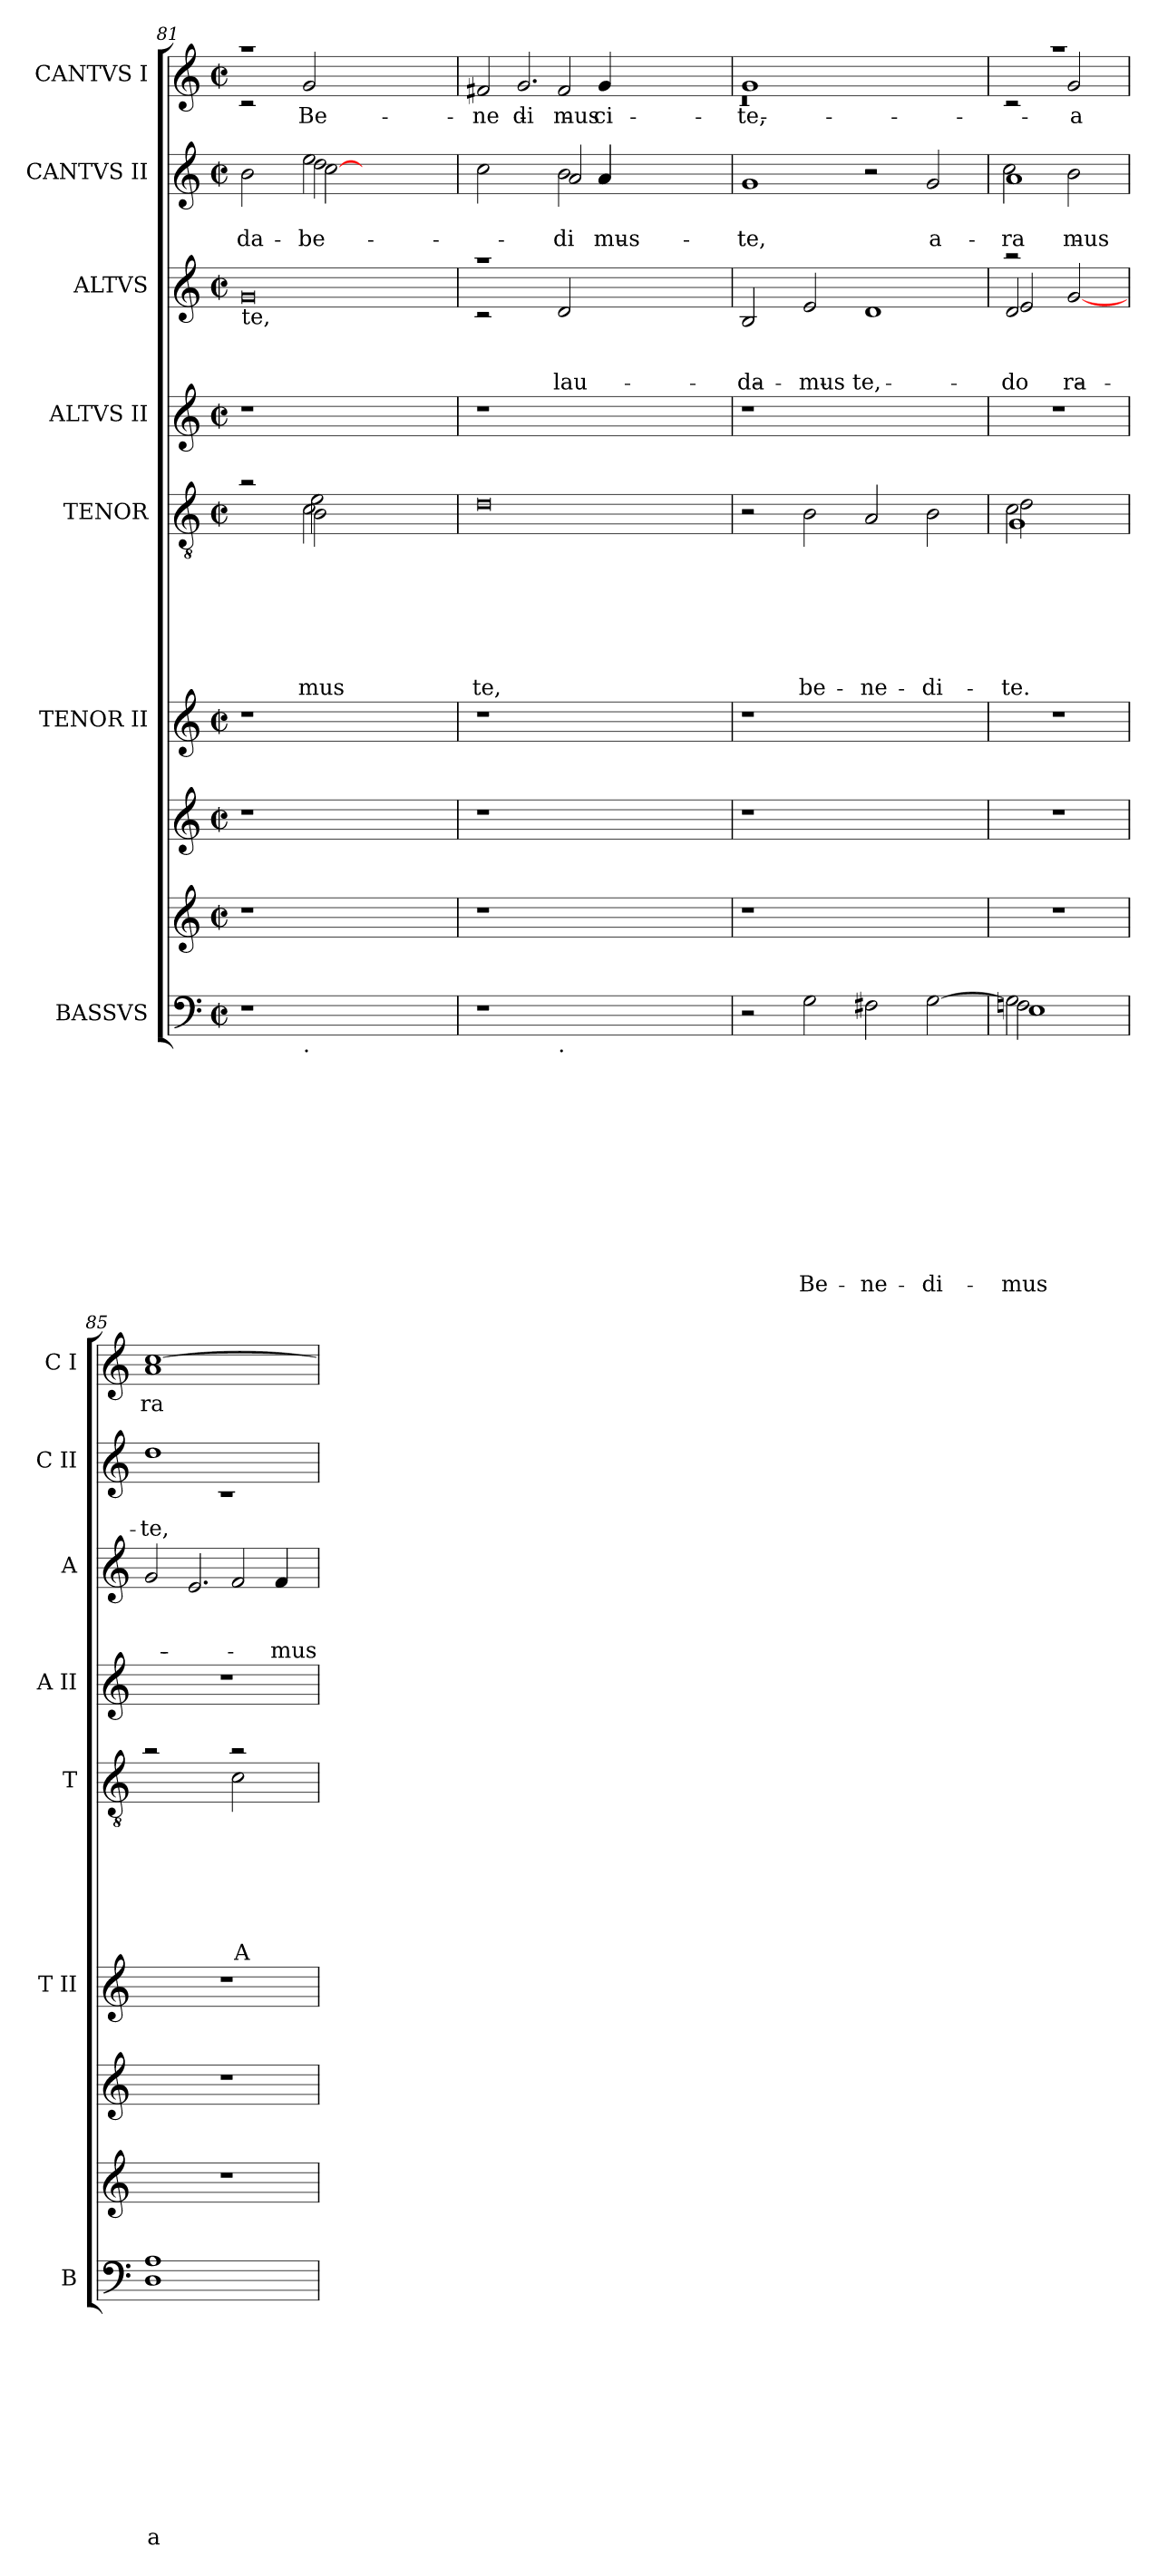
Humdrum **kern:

**kern	**text	**text	**text	**text	**text	**text	**text	**text	**text	**text	**text	**kern	**kern	**kern	**kern	**text	**text	**text	**text	**text	**text	**text	**kern	**kern	**text	**text	**text	**kern	**text	**text	**kern	**text
*part9	*part9	*part9	*part9	*part9	*part9	*part9	*part9	*part9	*part9	*part9	*part9	*part8	*part7	*part6	*part5	*part5	*part5	*part5	*part5	*part5	*part5	*part5	*part4	*part3	*part3	*part3	*part3	*part2	*part2	*part2	*part1	*part1
*staff9	*staff9	*staff9	*staff9	*staff9	*staff9	*staff9	*staff9	*staff9	*staff9	*staff9	*staff9	*staff8	*staff7	*staff6	*staff5	*staff5	*staff5	*staff5	*staff5	*staff5	*staff5	*staff5	*staff4	*staff3	*staff3	*staff3	*staff3	*staff2	*staff2	*staff2	*staff1	*staff1
*I"BASSVS	*	*	*	*	*	*	*	*	*	*	*	*	*	*I"TENOR II	*I"TENOR	*	*	*	*	*	*	*	*I"ALTVS II	*I"ALTVS	*	*	*	*I"CANTVS II	*	*	*I"CANTVS I	*
*I'B	*	*	*	*	*	*	*	*	*	*	*	*	*	*I'T II	*I'T	*	*	*	*	*	*	*	*I'A II	*I'A	*	*	*	*I'C II	*	*	*I'C I	*
!!LO:LB:g=z
*clefF4	*	*	*	*	*	*	*	*	*	*	*	*clefG2	*clefG2	*clefG2	*clefGv2	*	*	*	*	*	*	*	*clefG2	*clefG2	*	*	*	*clefG2	*	*	*clefG2	*
*k[]	*	*	*	*	*	*	*	*	*	*	*	*k[]	*k[]	*k[]	*k[]	*	*	*	*	*	*	*	*k[]	*k[]	*	*	*	*k[]	*	*	*k[]	*
*C:	*	*	*	*	*	*	*	*	*	*	*	*C:	*C:	*C:	*C:	*	*	*	*	*	*	*	*C:	*C:	*	*	*	*C:	*	*	*C:	*
*M2/2	*	*	*	*	*	*	*	*	*	*	*	*M2/2	*M2/2	*M2/2	*M2/2	*	*	*	*	*	*	*	*M2/2	*M2/2	*	*	*	*M2/2	*	*	*M2/2	*
*met(c|)	*	*	*	*	*	*	*	*	*	*	*	*met(c|)	*met(c|)	*met(c|)	*met(c|)	*	*	*	*	*	*	*	*met(c|)	*met(c|)	*	*	*	*met(c|)	*	*	*met(c|)	*
=81	=81	=81	=81	=81	=81	=81	=81	=81	=81	=81	=81	=81	=81	=81	=81	=81	=81	=81	=81	=81	=81	=81	=81	=81	=81	=81	=81	=81	=81	=81	=81	=81
*	*	*	*	*	*	*	*	*	*	*	*	*	*	*	*^	*	*	*	*	*	*	*	*	*	*	*	*	*	*	*	*	*
*	*	*	*	*	*	*	*	*	*	*	*	*	*	*	*	*^	*	*	*	*	*	*	*	*	*	*	*	*	*	*	*	*	*
!	!	!	!	!	!	!	!	!	!	!	!	!	!	!	!	!	!	!	!	!	!	!	!	!	!	!LO:TX:b:t=te,	!	!	!	!	!	!	!	!
!	!	!	!	!	!	!	!	!	!	!	!	!	!	!	!	!	!	!	!	!	!	!	!	!	!	!	!	!	!	!	!	!LO:LY:b	!	!
*^	*	*	*	*	*	*	*	*	*	*	*	*	*	*	*	*	*	*	*	*	*	*	*	*	*	*	*	*	*	*^	*	*	*^	*
*	*	*	*	*	*	*	*	*	*	*	*	*	*	*	*	*	*	*	*	*	*	*	*	*	*	*	*	*	*	*	*	*^	*	*	*	*	*
1r	2ryy	.	.	.	.	.	.	.	.	.	.	.	1r	1r	1r	2ra	2ryy	2ryy	.	.	.	.	.	.	.	1r	0g	.	.	.	2b\	2ryy	2ryy	.	-da-	1raa	2rc	.
!	!LO:TX:b:t=.	!	!	!	!	!	!	!	!	!	!	!	!	!	!	!	!	!	!	!	!	!	!	!	!	!	!	!	!	!	!	!	!	!	!	!	!	!
!	!	!	!	!	!	!	!	!	!	!	!	!	!	!	!	!	!	!	!	!	!	!	!	!	!LO:LY:b	!	!	!	!	!	!	!	!	!	!	!	!	!
!	!	!	!	!	!	!	!	!	!	!	!	!	!	!	!	!	!	!	!	!	!	!	!	!	!LO:LY:b	!	!	!	!	!	!	!	!	!	!	!	!	!
!	!	!	!	!	!	!	!	!	!	!	!	!	!	!	!	!	!	!	!	!	!	!	!	!	!LO:LY:b	!	!	!	!	!	!	!	!	!	!LO:LY:b	!	!	!
!	!	!	!	!	!	!	!	!	!	!	!	!	!	!	!	!	!	!	!	!	!	!	!	!	!	!	!	!	!	!	!	!	!	!	!LO:LY:b	!	!	!
!	!	!	!	!	!	!	!	!	!	!	!	!	!	!	!	!	!	!	!	!	!	!	!	!	!	!	!	!	!	!	!	!	!	!	!LO:LY:b	!	!	!LO:LY:b
.	1.ryy	.	.	.	.	.	.	.	.	.	.	.	.	.	.	2c\	2B\	2e\	.	.	.	.	.	.	-mus	.	.	.	.	.	2ee\	2dd\	[>2cc\	.	be-	.	2g/	Be-
1ryy	.	.	.	.	.	.	.	.	.	.	.	.	1ryy	1ryy	1ryy	1ryy	1ryy	1ryy	.	.	.	.	.	.	.	1ryy	.	.	.	.	1ryy	1ryy	1ryy	.	.	1ryy	1ryy	.
=82	=82	=82	=82	=82	=82	=82	=82	=82	=82	=82	=82	=82	=82	=82	=82	=82	=82	=82	=82	=82	=82	=82	=82	=82	=82	=82	=82	=82	=82	=82	=82	=82	=82	=82	=82	=82	=82	=82
!	!	!	!	!	!	!	!	!	!	!	!	!	!	!	!	!	!	!	!	!	!	!	!	!	!LO:LY:b	!	!	!	!	!	!	!	!	!	!	!	!	!LO:LY:b
*	*	*	*	*	*	*	*	*	*	*	*	*	*	*	*	*v	*v	*v	*	*	*	*	*	*	*	*	*^	*	*	*	*	*	*^	*	*	*	*^	*
1r	2ryy	.	.	.	.	.	.	.	.	.	.	.	1r	1r	1r	0d	.	.	.	.	.	.	te,	1r	1raa	2rc	.	.	.	2cc\	2ryy	2.ryy	2.ryy	.	.	2f#X/	4ryy	2.ryy	-ne-
!	!	!	!	!	!	!	!	!	!	!	!	!	!	!	!	!	!	!	!	!	!	!	!	!	!	!	!	!	!	!	!	!	!	!	!	!	!	!	!LO:LY:b
.	.	.	.	.	.	.	.	.	.	.	.	.	.	.	.	.	.	.	.	.	.	.	.	.	.	.	.	.	.	.	.	.	.	.	.	.	2.g/	.	di-
!	!LO:TX:b:t=.	!	!	!	!	!	!	!	!	!	!	!	!	!	!	!	!	!	!	!	!	!	!	!	!	!	!	!	!	!	!	!	!	!	!	!	!	!	!
!	!	!	!	!	!	!	!	!	!	!	!	!	!	!	!	!	!	!	!	!	!	!	!	!	!	!	!	!	!LO:LY:b	!	!	!	!	!	!LO:LY:b	!	!	!	!
!	!	!	!	!	!	!	!	!	!	!	!	!	!	!	!	!	!	!	!	!	!	!	!	!	!	!	!	!	!	!	!	!	!	!	!LO:LY:b	!	!	!	!LO:LY:b
.	1.ryy	.	.	.	.	.	.	.	.	.	.	.	.	.	.	.	.	.	.	.	.	.	.	.	.	2d/	.	.	lau-	2b\	2a/	.	.	.	-di-	2f#/	.	.	-mus
!	!	!	!	!	!	!	!	!	!	!	!	!	!	!	!	!	!	!	!	!	!	!	!	!	!	!	!	!	!	!	!	!	!	!	!LO:LY:b	!	!	!	!
!	!	!	!	!	!	!	!	!	!	!	!	!	!	!	!	!	!	!	!	!	!	!	!	!	!	!	!	!	!	!	!	!	!	!	!LO:LY:b	!	!	!	!LO:LY:b
.	.	.	.	.	.	.	.	.	.	.	.	.	.	.	.	.	.	.	.	.	.	.	.	.	.	.	.	.	.	.	.	4a/	4a/	.	-mus	.	.	4g/	-ci-
1ryy	.	.	.	.	.	.	.	.	.	.	.	.	1ryy	1ryy	1ryy	.	.	.	.	.	.	.	.	1ryy	1ryy	1ryy	.	.	.	1ryy	1ryy	1ryy	1ryy	.	.	1ryy	1ryy	1ryy	.
=83	=83	=83	=83	=83	=83	=83	=83	=83	=83	=83	=83	=83	=83	=83	=83	=83	=83	=83	=83	=83	=83	=83	=83	=83	=83	=83	=83	=83	=83	=83	=83	=83	=83	=83	=83	=83	=83	=83	=83
!	!	!	!	!	!	!	!	!	!	!	!	!	!	!	!	!	!	!	!	!	!	!	!	!	!	!	!	!	!LO:LY:b	!	!	!	!	!	!LO:LY:b	!	!LO:N:vis=1	!	!LO:LY:b
*	*	*	*	*	*	*	*	*	*	*	*	*	*	*	*	*	*	*	*	*	*	*	*	*	*v	*v	*	*	*	*	*	*	*	*	*	*	*v	*v	*
*v	*v	*	*	*	*	*	*	*	*	*	*	*	*	*	*	*	*	*	*	*	*	*	*	*	*	*	*	*	*v	*v	*v	*v	*	*	*	*	*
2r	.	.	.	.	.	.	.	.	.	.	.	1r	1r	1r	2r	.	.	.	.	.	.	.	1r	2B/	.	.	-da-	1g	.	te,	1g	0rc	-te,
!	!	!	!	!	!	!	!	!	!	!	!LO:LY:b	!	!	!	!	!	!	!	!	!	!	!LO:LY:b	!	!	!	!	!LO:LY:b	!	!	!	!	!	!
2G\	.	.	.	.	.	.	.	.	.	.	Be-	.	.	.	2B\	.	.	.	.	.	.	be-	.	2e/	.	.	-mus	.	.	.	.	.	.
!	!	!	!	!	!	!	!	!	!	!	!LO:LY:b	!	!	!	!	!	!	!	!	!	!	!LO:LY:b	!	!	!	!	!LO:LY:b	!	!	!	!	!	!
2F#X\	.	.	.	.	.	.	.	.	.	.	-ne-	1ryy	1ryy	1ryy	2A/	.	.	.	.	.	.	-ne-	1ryy	1d	.	.	te,	2r	.	.	1ryy	.	.
!	!	!	!	!	!	!	!	!	!	!	!LO:LY:b	!	!	!	!	!	!	!	!	!	!	!LO:LY:b	!	!	!	!	!	!	!	!LO:LY:b	!	!	!
[>2G\	.	.	.	.	.	.	.	.	.	.	-di-	.	.	.	2B\	.	.	.	.	.	.	-di-	.	.	.	.	.	2g/	.	a-	.	.	.
=84	=84	=84	=84	=84	=84	=84	=84	=84	=84	=84	=84	=84	=84	=84	=84	=84	=84	=84	=84	=84	=84	=84	=84	=84	=84	=84	=84	=84	=84	=84	=84	=84	=84
*^	*	*	*	*	*	*	*	*	*	*	*	*	*	*	*	*	*	*	*	*	*	*	*	*	*	*	*	*	*	*	*	*	*
!	!	!	!	!	!	!	!	!	!	!	!	!LO:LY:b	!	!	!	!	!	!	!	!	!	!	!	!	!	!	!	!	!	!	!	!	!	!
*	*^	*	*	*	*	*	*	*	*	*	*	*	*	*	*	*	*	*	*	*	*	*	*	*	*	*	*	*	*	*	*	*	*	*
!	!	!	!	!	!	!	!	!	!	!	!	!	!LO:LY:b	!	!	!	!	!	!	!	!	!	!	!LO:LY:b	!	!	!	!	!	!	!	!	!	!	!
*	*	*	*	*	*	*	*	*	*	*	*	*	*	*	*	*	*^	*	*	*	*	*	*	*	*	*	*	*	*	*	*	*	*	*	*
!	!	!	!	!	!	!	!	!	!	!	!	!	!	!	!	!	!	!	!	!	!	!	!	!	!LO:LY:b	!	!	!	!	!	!	!	!	!	!	!
*	*	*	*	*	*	*	*	*	*	*	*	*	*	*	*	*	*	*^	*	*	*	*	*	*	*	*	*	*	*	*	*	*	*	*	*	*
!	!	!	!	!	!	!	!	!	!	!	!	!	!	!	!	!	!	!	!	!	!	!	!	!	!	!LO:LY:b	!	!	!	!	!LO:LY:b	!	!	!	!	!	!
*	*	*	*	*	*	*	*	*	*	*	*	*	*	*	*	*	*	*	*	*	*	*	*	*	*	*	*	*^	*	*	*	*	*	*	*	*	*
*	*	*	*	*	*	*	*	*	*	*	*	*	*	*	*	*	*	*	*	*	*	*	*	*	*	*	*	*	*^	*	*	*	*	*	*	*	*	*
!	!	!	!	!	!	!	!	!	!	!	!	!	!	!	!	!	!	!	!	!	!	!	!	!	!	!	!	!	!	!	!	!	!LO:LY:b	!	!	!LO:LY:b	!	!	!
*	*	*	*	*	*	*	*	*	*	*	*	*	*	*	*	*	*	*	*	*	*	*	*	*	*	*	*	*	*	*	*	*	*	*^	*	*	*	*	*
!	!	!	!	!	!	!	!	!	!	!	!	!	!	!	!	!	!	!	!	!	!	!	!	!	!	!	!	!	!	!	!	!	!	!	!	!	!LO:LY:b	!	!	!
2G\]	2Fni\	1E	.	.	.	.	.	.	.	.	.	.	-mus	1r	1r	1r	2c\	2d\	1G	.	.	.	.	.	.	te.	1r	2raa	2d/	2e/	.	.	-do-	1a	2cc\	.	-ra-	1raa	2rc	.
!	!	!	!	!	!	!	!	!	!	!	!	!	!	!	!	!	!	!	!	!	!	!	!	!	!	!	!	!	!	!	!	!	!LO:LY:b	!	!	!	!LO:LY:b	!	!	!LO:LY:b
2ryy	2ryy	.	.	.	.	.	.	.	.	.	.	.	.	.	.	.	2ryy	2ryy	.	.	.	.	.	.	.	.	.	2ryy	2ryy	[<2g/	.	.	-ra-	.	2b\	.	-mus	.	2g/	a-
*	*v	*v	*	*	*	*	*	*	*	*	*	*	*	*	*	*	*	*v	*v	*	*	*	*	*	*	*	*	*	*	*	*	*	*	*	*	*	*	*	*	*
=85	=85	=85	=85	=85	=85	=85	=85	=85	=85	=85	=85	=85	=85	=85	=85	=85	=85	=85	=85	=85	=85	=85	=85	=85	=85	=85	=85	=85	=85	=85	=85	=85	=85	=85	=85	=85	=85	=85
!	!	!	!	!	!	!	!	!	!	!	!	!LO:LY:b	!	!	!	!	!	!	!	!	!	!	!	!	!	!	!	!	!	!	!	!	!	!	!LO:LY:b	!	!	!LO:LY:b
*v	*v	*	*	*	*	*	*	*	*	*	*	*	*	*	*	*	*	*	*	*	*	*	*	*	*	*	*	*	*	*	*	*	*	*	*	*v	*v	*
1D 1A	.	.	.	.	.	.	.	.	.	.	a-	1r	1r	1r	2ra	2ryy	.	.	.	.	.	.	.	1r	2g/	4ryy	2.ryy	.	.	.	1dd	1rc	.	te,	1a [>1cc	-ra-
.	.	.	.	.	.	.	.	.	.	.	.	.	.	.	.	.	.	.	.	.	.	.	.	.	.	2.e/	.	.	.	.	.	.	.	.	.	.
!	!	!	!	!	!	!	!	!	!	!	!	!	!	!	!	!	!	!	!	!	!	!	!LO:LY:b	!	!	!	!	!	!	!	!	!	!	!	!	!
.	.	.	.	.	.	.	.	.	.	.	.	.	.	.	2ra	2c\	.	.	.	.	.	.	A-	.	2f/	.	.	.	.	.	.	.	.	.	.	.
!	!	!	!	!	!	!	!	!	!	!	!	!	!	!	!	!	!	!	!	!	!	!	!	!	!	!	!	!	!	!LO:LY:b	!	!	!	!	!	!
.	.	.	.	.	.	.	.	.	.	.	.	.	.	.	.	.	.	.	.	.	.	.	.	.	.	.	4f/	.	.	-mus	.	.	.	.	.	.
*	*	*	*	*	*	*	*	*	*	*	*	*	*	*	*	*	*	*	*	*	*	*	*	*	*v	*v	*v	*	*	*	*	*	*	*	*	*
*	*	*	*	*	*	*	*	*	*	*	*	*	*	*	*v	*v	*	*	*	*	*	*	*	*	*	*	*	*	*v	*v	*	*	*	*
=	=	=	=	=	=	=	=	=	=	=	=	=	=	=	=	=	=	=	=	=	=	=	=	=	=	=	=	=	=	=	=	=
*-	*-	*-	*-	*-	*-	*-	*-	*-	*-	*-	*-	*-	*-	*-	*-	*-	*-	*-	*-	*-	*-	*-	*-	*-	*-	*-	*-	*-	*-	*-	*-	*-
